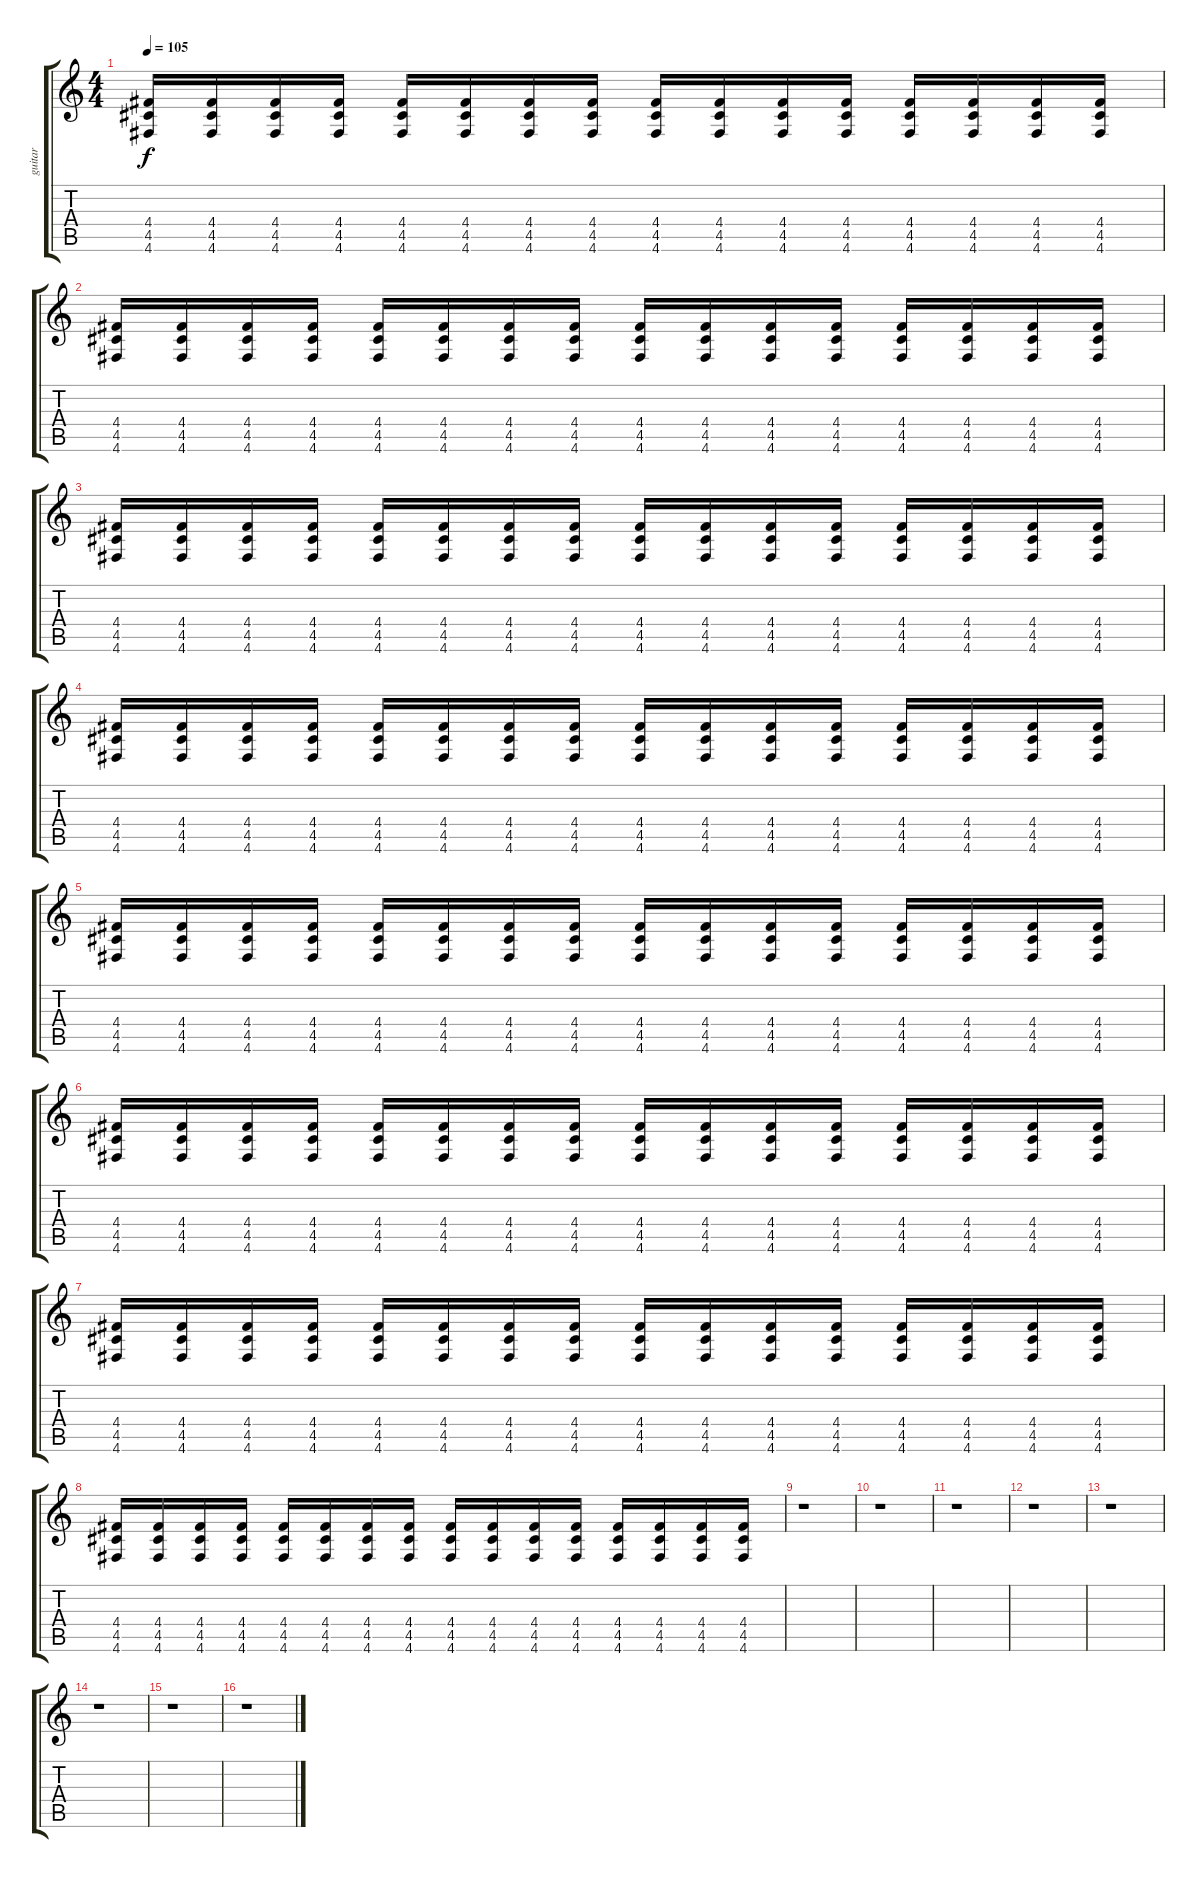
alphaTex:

\track ("guitar" "guitar") {instrument overdrivenguitar}
\staff {score tabs}
\tuning (E4 B3 G3 D3 A2 D2) {hide}
\ts (4 4)
\tempo 105
\clef g2
\ks c
(4.4 4.5 4.6).16{dy f instrument overdrivenguitar} (4.4 4.5 4.6).16 (4.4 4.5 4.6).16 (4.4 4.5 4.6).16 (4.4 4.5 4.6).16 (4.4 4.5 4.6).16 (4.4 4.5 4.6).16 (4.4 4.5 4.6).16 (4.4 4.5 4.6).16 (4.4 4.5 4.6).16 (4.4 4.5 4.6).16 (4.4 4.5 4.6).16 (4.4 4.5 4.6).16 (4.4 4.5 4.6).16 (4.4 4.5 4.6).16 (4.4 4.5 4.6).16 |
(4.4 4.5 4.6).16 (4.4 4.5 4.6).16 (4.4 4.5 4.6).16 (4.4 4.5 4.6).16 (4.4 4.5 4.6).16 (4.4 4.5 4.6).16 (4.4 4.5 4.6).16 (4.4 4.5 4.6).16 (4.4 4.5 4.6).16 (4.4 4.5 4.6).16 (4.4 4.5 4.6).16 (4.4 4.5 4.6).16 (4.4 4.5 4.6).16 (4.4 4.5 4.6).16 (4.4 4.5 4.6).16 (4.4 4.5 4.6).16 |
(4.4 4.5 4.6).16 (4.4 4.5 4.6).16 (4.4 4.5 4.6).16 (4.4 4.5 4.6).16 (4.4 4.5 4.6).16 (4.4 4.5 4.6).16 (4.4 4.5 4.6).16 (4.4 4.5 4.6).16 (4.4 4.5 4.6).16 (4.4 4.5 4.6).16 (4.4 4.5 4.6).16 (4.4 4.5 4.6).16 (4.4 4.5 4.6).16 (4.4 4.5 4.6).16 (4.4 4.5 4.6).16 (4.4 4.5 4.6).16 |
(4.4 4.5 4.6).16 (4.4 4.5 4.6).16 (4.4 4.5 4.6).16 (4.4 4.5 4.6).16 (4.4 4.5 4.6).16 (4.4 4.5 4.6).16 (4.4 4.5 4.6).16 (4.4 4.5 4.6).16 (4.4 4.5 4.6).16 (4.4 4.5 4.6).16 (4.4 4.5 4.6).16 (4.4 4.5 4.6).16 (4.4 4.5 4.6).16 (4.4 4.5 4.6).16 (4.4 4.5 4.6).16 (4.4 4.5 4.6).16 |
(4.4 4.5 4.6).16 (4.4 4.5 4.6).16 (4.4 4.5 4.6).16 (4.4 4.5 4.6).16 (4.4 4.5 4.6).16 (4.4 4.5 4.6).16 (4.4 4.5 4.6).16 (4.4 4.5 4.6).16 (4.4 4.5 4.6).16 (4.4 4.5 4.6).16 (4.4 4.5 4.6).16 (4.4 4.5 4.6).16 (4.4 4.5 4.6).16 (4.4 4.5 4.6).16 (4.4 4.5 4.6).16 (4.4 4.5 4.6).16 |
(4.4 4.5 4.6).16 (4.4 4.5 4.6).16 (4.4 4.5 4.6).16 (4.4 4.5 4.6).16 (4.4 4.5 4.6).16 (4.4 4.5 4.6).16 (4.4 4.5 4.6).16 (4.4 4.5 4.6).16 (4.4 4.5 4.6).16 (4.4 4.5 4.6).16 (4.4 4.5 4.6).16 (4.4 4.5 4.6).16 (4.4 4.5 4.6).16 (4.4 4.5 4.6).16 (4.4 4.5 4.6).16 (4.4 4.5 4.6).16 |
(4.4 4.5 4.6).16 (4.4 4.5 4.6).16 (4.4 4.5 4.6).16 (4.4 4.5 4.6).16 (4.4 4.5 4.6).16 (4.4 4.5 4.6).16 (4.4 4.5 4.6).16 (4.4 4.5 4.6).16 (4.4 4.5 4.6).16 (4.4 4.5 4.6).16 (4.4 4.5 4.6).16 (4.4 4.5 4.6).16 (4.4 4.5 4.6).16 (4.4 4.5 4.6).16 (4.4 4.5 4.6).16 (4.4 4.5 4.6).16 |
(4.4 4.5 4.6).16 (4.4 4.5 4.6).16 (4.4 4.5 4.6).16 (4.4 4.5 4.6).16 (4.4 4.5 4.6).16 (4.4 4.5 4.6).16 (4.4 4.5 4.6).16 (4.4 4.5 4.6).16 (4.4 4.5 4.6).16 (4.4 4.5 4.6).16 (4.4 4.5 4.6).16 (4.4 4.5 4.6).16 (4.4 4.5 4.6).16 (4.4 4.5 4.6).16 (4.4 4.5 4.6).16 (4.4 4.5 4.6).16 |
r.1 |
r.1 |
r.1 |
r.1 |
r.1 |
r.1 |
r.1 |
r.1
